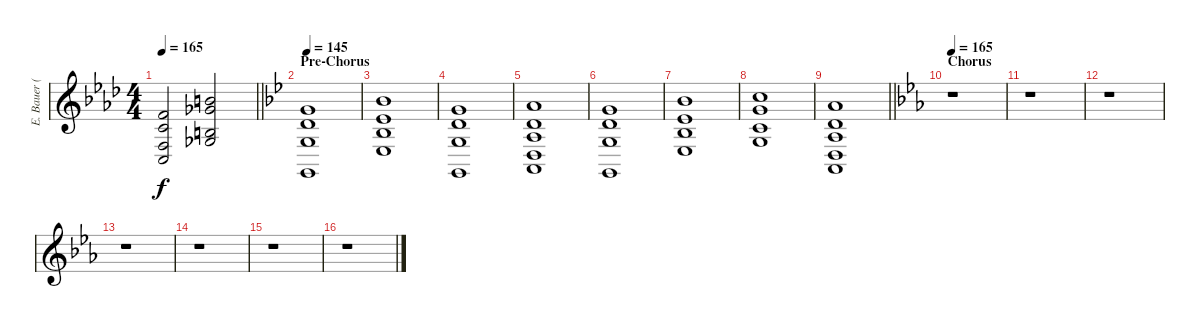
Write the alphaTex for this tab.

\track ("E. Bauer (Keyboard)" "E. Bauer (") {instrument choiraahs}
\staff {score}
\tuning (E4 B3 G3 D3 A2 E2 B1) {hide}
\ts (4 4)
\tempo 165
\clef g2
\barLineRight lightlight
\ks fminor
(1.1{t} 1.2{t} 3.4{t} 3.5{t}).2{dy f} (7.1 7.2 4.3 4.4).2 |
\section ("" "Pre-Chorus")
\tempo 145
\ks gminor
(8.2 7.3 5.4 3.6).1 |
(6.1 4.2 3.3 1.4).1 |
(8.2 7.3 5.4 3.6).1 |
(5.1 3.2 2.3 0.4 5.6).1 |
(8.2 7.3 5.4 3.6).1 |
(6.1 4.2 3.3 1.4).1 |
(8.1 8.2 5.3 5.4).1 |
\barLineRight lightlight
(5.1 3.2 2.3 0.4 5.6).1 |
\section ("" "Chorus")
\tempo 165
\ks cminor
r.1 |
r.1 |
r.1 |
r.1 |
r.1 |
r.1 |
r.1
